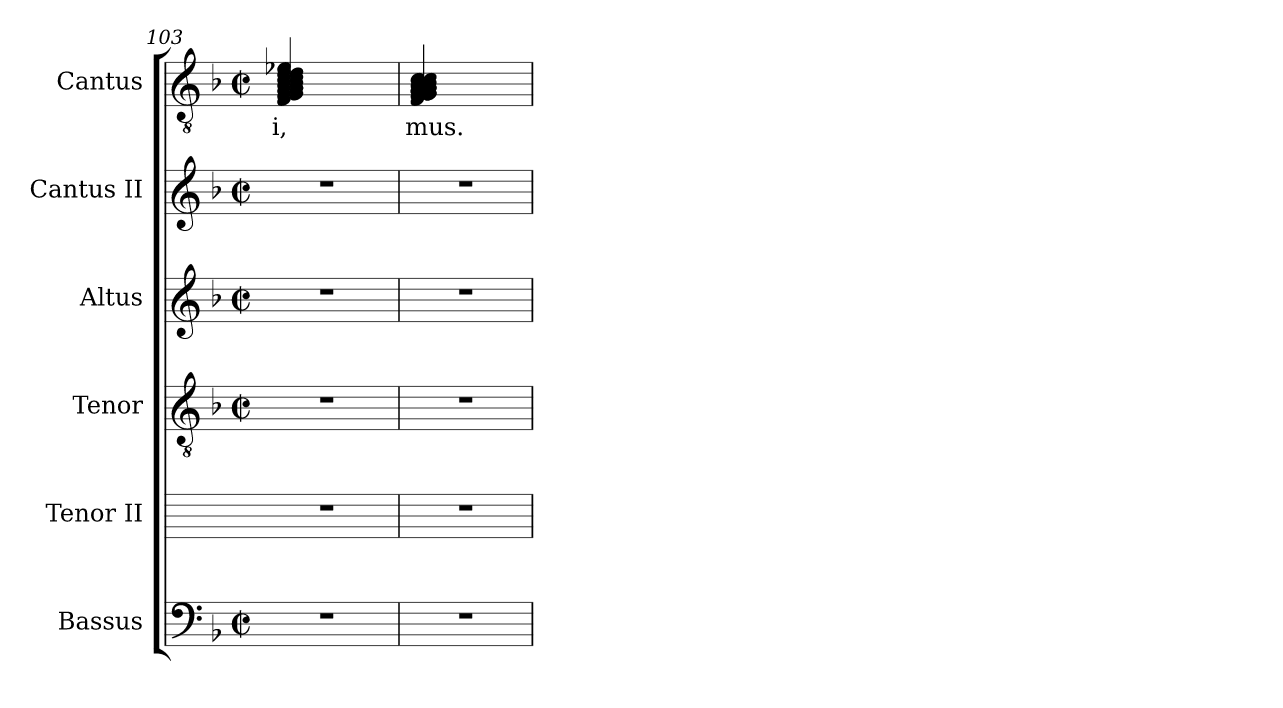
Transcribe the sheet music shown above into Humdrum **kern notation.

**kern	**kern	**kern	**kern	**kern	**kern	**text
*part6	*part5	*part4	*part3	*part2	*part1	*part1
*staff6	*staff5	*staff4	*staff3	*staff2	*staff1	*staff1
*I"Bassus	*I"Tenor II	*I"Tenor	*I"Altus	*I"Cantus II	*I"Cantus	*
*I'Bassus	*	*I'Tenor	*I'Altus	*I'Cantus II	*	*
!!LO:LB:g=z
*clefF4	*	*clefGv2	*clefG2	*clefG2	*clefGv2	*
*k[b-]	*	*k[b-]	*k[b-]	*k[b-]	*k[b-]	*
*F:	*	*F:	*F:	*F:	*F:	*
*M2/2	*	*M2/2	*M2/2	*M2/2	*M2/2	*
*met(c|)	*	*met(c|)	*met(c|)	*met(c|)	*met(c|)	*
=103	=103	=103	=103	=103	=103	=103
!	!	!	!	!	!	!LO:LY:b:cj
1r	1r	1r	1r	1r	(>(>(<(>4d/ 4e-X/ 4d/ 4c/ 4B-/ 4c/ 4A/ 4G/ 4F/ 4G/ 4A/ 4B-/ 4A/	-i,
.	.	.	.	.	2.ryy	.
=104	=104	=104	=104	=104	=104	=104
!	!	!	!	!	!	!LO:LY:b:cj
1r	1r	1r	1r	1r	(>(>(<(>4F/ 4G/ 4A/ 4c/ 4c/ 4B-/ 4A/ 4G/ 4A/ 4B-/ 4A/ 4G/	-mus.
.	.	.	.	.	2.ryy	.
=	=	=	=	=	=	=
*-	*-	*-	*-	*-	*-	*-
